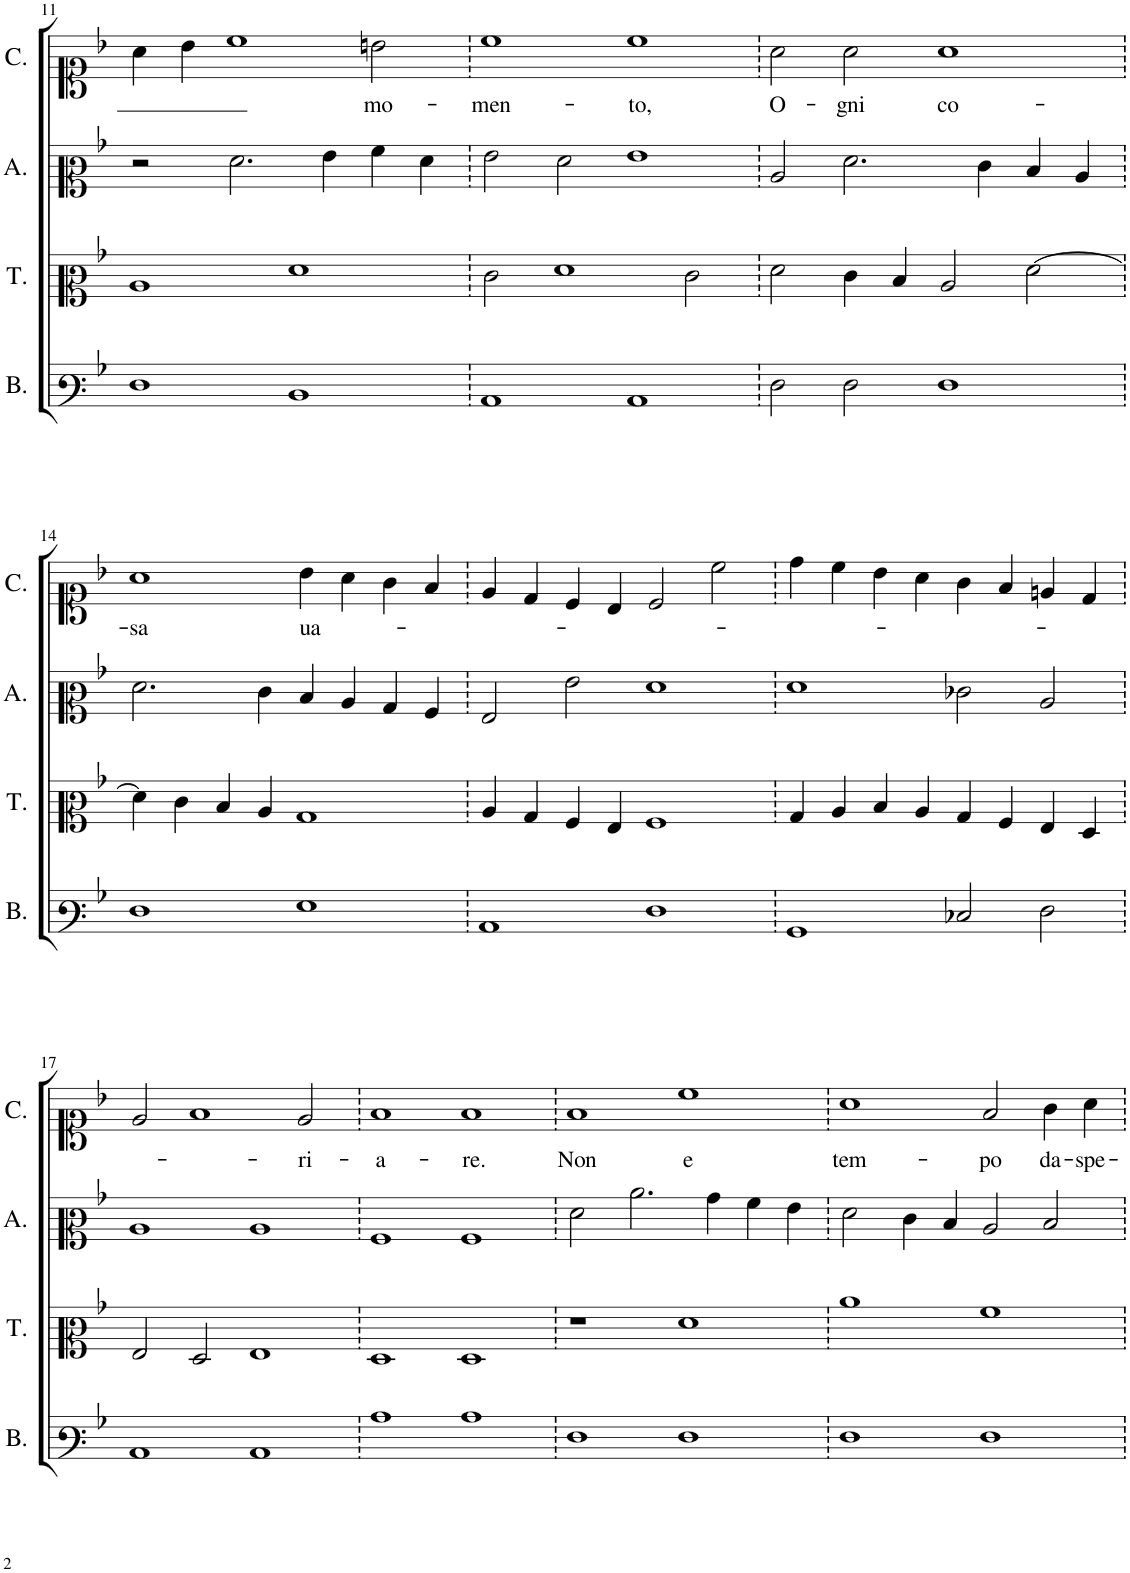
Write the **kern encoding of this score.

**kern	**kern	**kern	**kern	**text
*part4	*part3	*part2	*part1	*part1
*staff4	*staff3	*staff2	*staff1	*staff1
*I"Bassus	*I"Tenor	*I"Altus	*I"Cantus	*
*I'B.	*I'T.	*I'A.	*I'C.	*
!!LO:PB:g=z
*clefF3	*clefC2	*clefC2	*clefC1	*
*k[b-]	*k[b-]	*k[b-]	*k[b-]	*
*M8/4	*M8/4	*M8/4	*M8/4	*
=11	=11	=11	=11	=11
1F	1c	2r	4a\	.
.	.	.	4b-\	.
.	.	2.f\	1cc	.
1D	1f	.	.	.
.	.	4g\	.	.
!	!	!	!	!LO:LY:b
.	.	4a\	2bn\	mo-
.	.	4f\	.	.
=12	=12	=12	=12	=12
!	!	!	!	!LO:LY:b
1C	2e\	2g\	1cc	-men-
.	1f	2f\	.	.
!	!	!	!	!LO:LY:b
1C	.	1g	1cc	-to,
.	2e\	.	.	.
=13	=13	=13	=13	=13
!	!	!	!	!LO:LY:b
2F\	2f\	2c/	2a\	O-
!	!	!	!	!LO:LY:b
2F\	4e\	2.f\	2a\	-gni
.	4d/	.	.	.
!	!	!	!	!LO:LY:b
1F	2c/	.	1a	co-
.	.	4e\	.	.
.	[2f\	4d/	.	.
.	.	4c/	.	.
!!LO:LB:g=z
=14	=14	=14	=14	=14
!	!	!	!	!LO:LY:b
1F	4f\]	2.f\	1a	-sa
.	4e\	.	.	.
.	4d/	.	.	.
.	4c/	4e\	.	.
!	!	!	!	!LO:LY:b
1G	1B-	4d/	4b-\	ua-
.	.	4c/	4a\	.
.	.	4B-/	4g\	.
.	.	4A/	4f/	.
=15	=15	=15	=15	=15
1C	4c/	2G/	4e/	.
.	4B-/	.	4d/	.
.	4A/	2g\	4c/	.
.	4G/	.	4B-/	.
1F	1A	1f	2c/	.
.	.	.	2cc\	.
=16	=16	=16	=16	=16
1BB-	4B-/	1f	4dd\	.
.	4c/	.	4cc\	.
.	4d/	.	4b-\	.
.	4c/	.	4a\	.
2E-X/	4B-/	2e-X\	4g\	.
.	4A/	.	4f/	.
2F\	4G/	2c/	4en/	.
.	4F/	.	4d/	.
!!LO:LB:g=z
=17	=17	=17	=17	=17
1C	2G/	1c	2e/	.
.	2F/	.	1f	.
1C	1G	1c	.	.
!	!	!	!	!LO:LY:b
.	.	.	2e/	-ri-
=18	=18	=18	=18	=18
!	!	!	!	!LO:LY:b
1c	1F	1A	1f	-a-
!	!	!	!	!LO:LY:b
1c	1F	1A	1f	-re.
=19	=19	=19	=19	=19
!	!	!	!	!LO:LY:b
1F	1r	2f\	1f	Non
.	.	2.cc\	.	.
!	!	!	!	!LO:LY:b
1F	1f	.	1cc	e
.	.	4b-\	.	.
.	.	4a\	.	.
.	.	4g\	.	.
=20	=20	=20	=20	=20
!	!	!	!	!LO:LY:b
1F	1cc	2f\	1a	tem-
.	.	4e\	.	.
.	.	4d/	.	.
!	!	!	!	!LO:LY:b
1F	1a	2c/	2f/	-po
!	!	!	!	!LO:LY:b
.	.	2d/	4g\	da-
!	!	!	!	!LO:LY:b
.	.	.	4a\	-spe-
=	=	=	=	=
*-	*-	*-	*-	*-
